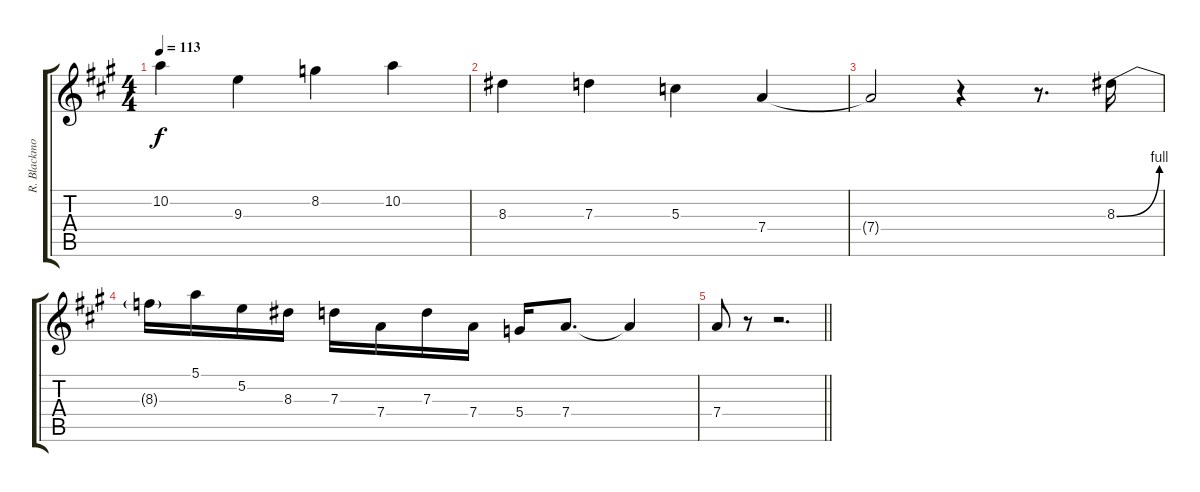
\track ("R. Blackmore rechts" "R. Blackmo") {instrument overdrivenguitar}
\staff {score tabs}
\tuning (E4 B3 G3 D3 A2 E2) {hide}
\ts (4 4)
\tempo 113
\clef g2
\ks a
10.2{t}.4{dy f} 9.3.4 8.2.4 10.2.4 |
8.3.4 7.3.4 5.3.4 7.4.4 |
7.4{t}.2 r.4 r.8{d} 8.3{be (bend 0 0 60 4)}.16 |
8.3{t}.16 5.1.16 5.2.16 8.3.16 7.3.16 7.4.16 7.3.16 7.4.16 5.4.16 7.4.8{d} 7.4{t}.4 |
\barLineRight lightlight
7.4.8 r.8 r.2{d}
